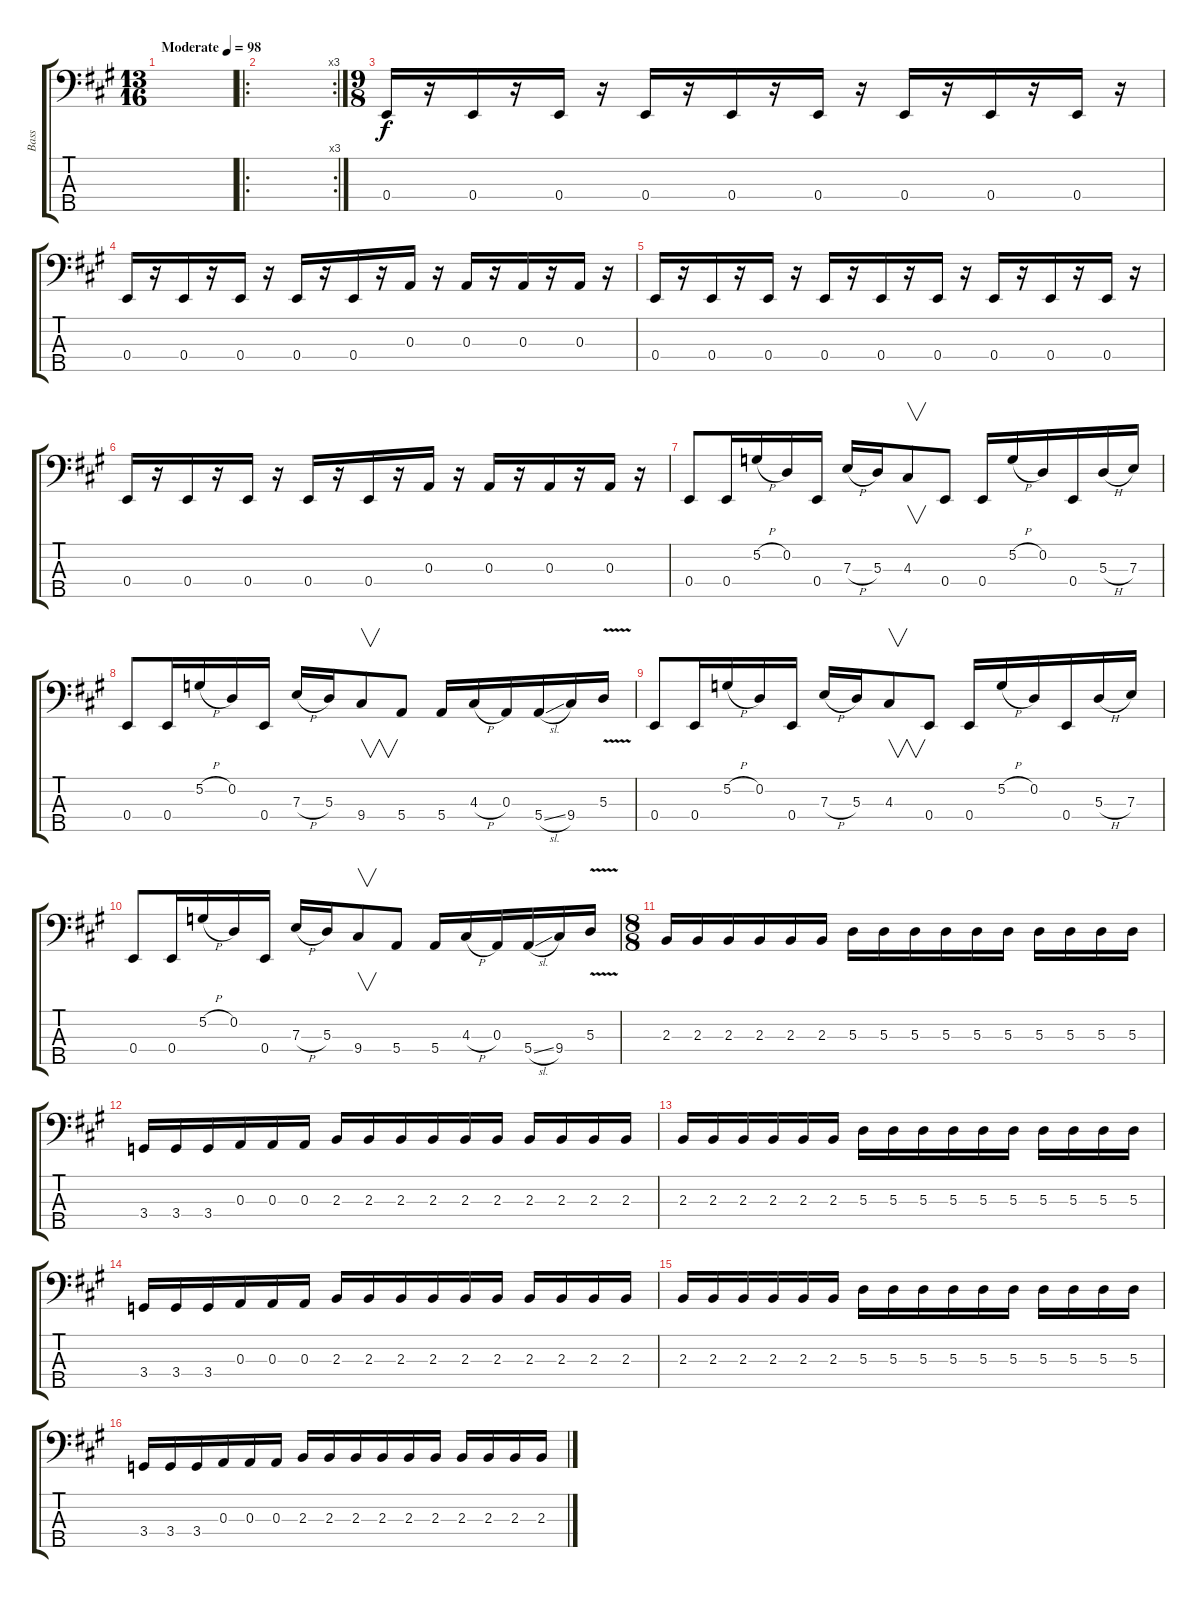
\track ("Bass" "Bass") {instrument electricbassfinger}
\staff {score tabs}
\tuning (G2 D2 A1 E1 B0) {hide}
\ts (13 16)
\tempo (98 "Moderate")
\clef f4
\ks a
|
\ro
\rc 3
|
\ts (9 8)
0.4.16 r.16 0.4.16 r.16 0.4.16 r.16 0.4.16 r.16 0.4.16 r.16 0.4.16 r.16 0.4.16 r.16 0.4.16 r.16 0.4.16 r.16 |
0.4.16 r.16 0.4.16 r.16 0.4.16 r.16 0.4.16 r.16 0.4.16 r.16 0.3.16 r.16 0.3.16 r.16 0.3.16 r.16 0.3.16 r.16 |
0.4.16 r.16 0.4.16 r.16 0.4.16 r.16 0.4.16 r.16 0.4.16 r.16 0.4.16 r.16 0.4.16 r.16 0.4.16 r.16 0.4.16 r.16 |
0.4.16 r.16 0.4.16 r.16 0.4.16 r.16 0.4.16 r.16 0.4.16 r.16 0.3.16 r.16 0.3.16 r.16 0.3.16 r.16 0.3.16 r.16 |
0.4.8 0.4.16 5.2{h}.16 0.2.16 0.4.16 7.3{h}.16 5.3.16 4.3.8{v} 0.4.8 0.4.16 5.2{h}.16 0.2.16 0.4.16 5.3{h}.16 7.3.16 |
0.4.8 0.4.16 5.2{h}.16 0.2.16 0.4.16 7.3{h}.16 5.3.16 9.4.8{v} 5.4.8 5.4.16 4.3{h}.16 0.3.16 5.4{sl}.16 9.4.16 5.3{v}.16 |
0.4.8 0.4.16 5.2{h}.16 0.2.16 0.4.16 7.3{h}.16 5.3.16 4.3.8{v} 0.4.8 0.4.16 5.2{h}.16 0.2.16 0.4.16 5.3{h}.16 7.3.16 |
0.4.8 0.4.16 5.2{h}.16 0.2.16 0.4.16 7.3{h}.16 5.3.16 9.4.8{v} 5.4.8 5.4.16 4.3{h}.16 0.3.16 5.4{sl}.16 9.4.16 5.3{v}.16 |
\ts (8 8)
2.3.16 2.3.16 2.3.16 2.3.16 2.3.16 2.3.16 5.3.16 5.3.16 5.3.16 5.3.16 5.3.16 5.3.16 5.3.16 5.3.16 5.3.16 5.3.16 |
3.4.16 3.4.16 3.4.16 0.3.16 0.3.16 0.3.16 2.3.16 2.3.16 2.3.16 2.3.16 2.3.16 2.3.16 2.3.16 2.3.16 2.3.16 2.3.16 |
2.3.16 2.3.16 2.3.16 2.3.16 2.3.16 2.3.16 5.3.16 5.3.16 5.3.16 5.3.16 5.3.16 5.3.16 5.3.16 5.3.16 5.3.16 5.3.16 |
3.4.16 3.4.16 3.4.16 0.3.16 0.3.16 0.3.16 2.3.16 2.3.16 2.3.16 2.3.16 2.3.16 2.3.16 2.3.16 2.3.16 2.3.16 2.3.16 |
2.3.16 2.3.16 2.3.16 2.3.16 2.3.16 2.3.16 5.3.16 5.3.16 5.3.16 5.3.16 5.3.16 5.3.16 5.3.16 5.3.16 5.3.16 5.3.16 |
3.4.16 3.4.16 3.4.16 0.3.16 0.3.16 0.3.16 2.3.16 2.3.16 2.3.16 2.3.16 2.3.16 2.3.16 2.3.16 2.3.16 2.3.16 2.3.16
